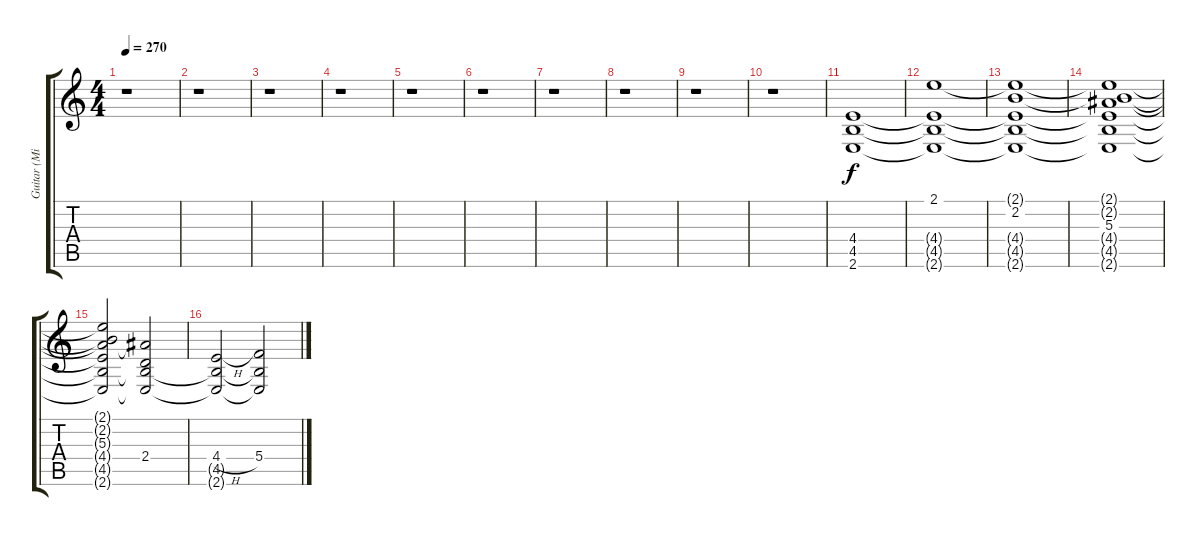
\track ("Guitar (Mika)" "Guitar (Mi") {instrument overdrivenguitar}
\staff {score tabs}
\tuning (D4 A3 F3 C3 G2 D2) {hide}
\ts (4 4)
\tempo 270
\clef g2
\ks c
r.1{dy f} |
r.1 |
r.1 |
r.1 |
r.1 |
r.1 |
r.1 |
r.1 |
r.1 |
r.1 |
(4.4 4.5 2.6).1 |
(2.1 4.4{t} 4.5{t} 2.6{t}).1 |
(2.1{t} 2.2 4.4{t} 4.5{t} 2.6{t}).1 |
(2.1{t} 2.2{t} 5.3 4.4{t} 4.5{t} 2.6{t}).1 |
(2.1{t} 2.2{t} 5.3{t} 4.4{t} 4.5{t} 2.6{t}).2 (5.3{t} 2.4 4.5{t} 2.6{t}).2 |
(4.4{h} 4.5{t} 2.6{t}).2 (5.4 4.5{t} 2.6{t}).2
